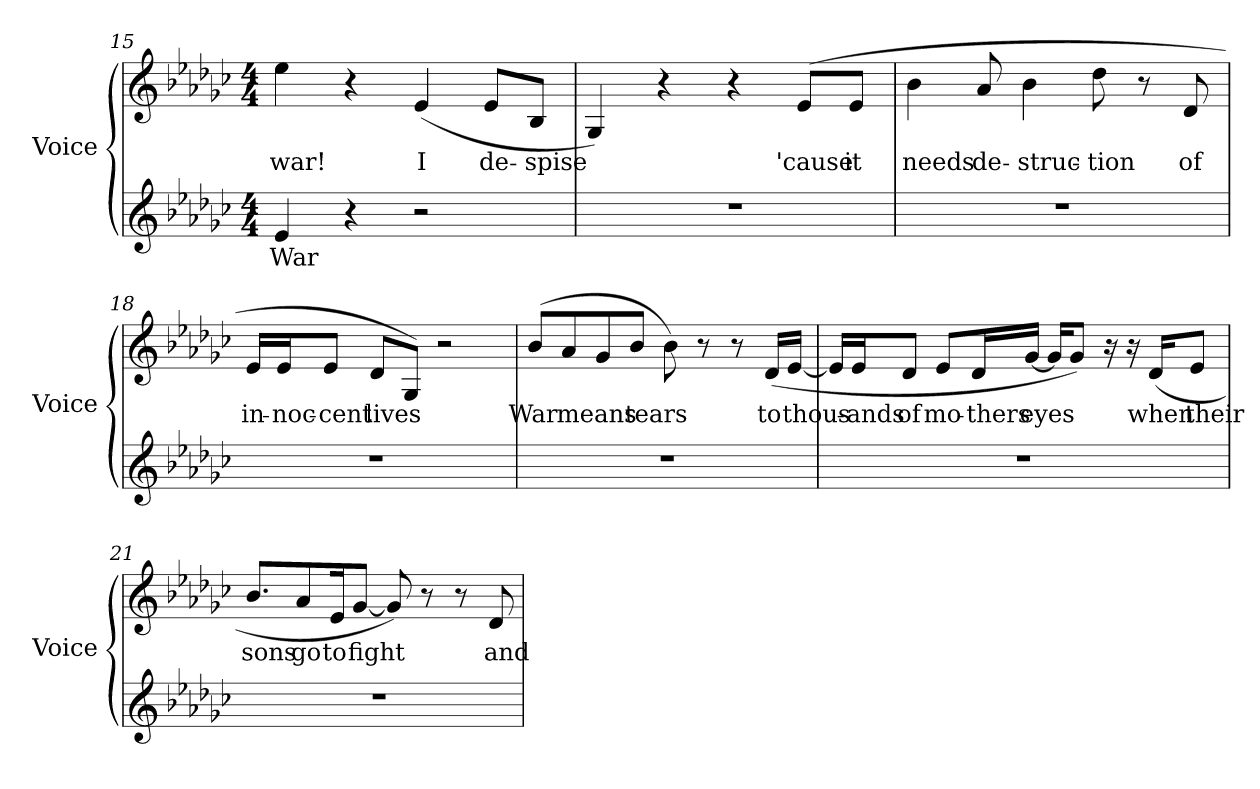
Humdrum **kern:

**kern	**text	**kern	**text
*part2	*part2	*part1	*part1
*staff2	*staff2	*staff1	*staff1
*I"Voice	*	*I"Voice	*
*I'Voice	*	*I'Voice	*
*clefG2	*	*clefG2	*
*k[b-e-a-d-g-c-]	*	*k[b-e-a-d-g-c-]	*
*e-:	*	*e-:	*
*M4/4	*	*M4/4	*
=15	=15	=15	=15
!	!LO:LY:b:color=#000000	!	!
!	!	!	!LO:LY:b:color=#000000
4e-i/	War	4ee-i\	war!
4r	.	4r	.
!	!	!	!LO:LY:b:color=#000000
2r	.	(4e-i/	I
!	!	!	!LO:LY:b:color=#000000
.	.	8e-i/L	de-
!	!	!	!LO:LY:b:color=#000000
.	.	8B-i/J	-spise
=16	=16	=16	=16
1r	.	4G-i/)	.
.	.	4r	.
.	.	4r	.
!	!	!	!LO:LY:b:color=#000000
.	.	(8e-i/L	'cause
!	!	!	!LO:LY:b:color=#000000
.	.	8e-i/J	it
!!LO:PB:g=z
=17	=17	=17	=17
!	!	!	!LO:LY:b:color=#000000
1r	.	4b-i\	needs
!	!	!	!LO:LY:b:color=#000000
.	.	8a-i/	de-
!	!	!	!LO:LY:b:color=#000000
.	.	4b-i\	-struc-
!	!	!	!LO:LY:b:color=#000000
.	.	8dd-i\	-tion
.	.	8r	.
!	!	!	!LO:LY:b:color=#000000
.	.	8d-i/	of
=18	=18	=18	=18
!	!	!	!LO:LY:b:color=#000000
1r	.	16e-i/LL	in-
!	!	!	!LO:LY:b:color=#000000
.	.	16e-i/J	-noc-
!	!	!	!LO:LY:b:color=#000000
.	.	8e-i/J	-cent
!	!	!	!LO:LY:b:color=#000000
.	.	8d-i/L	lives
.	.	8G-i/J)	.
.	.	2r	.
=19	=19	=19	=19
!	!	!	!LO:LY:b:color=#000000
1r	.	(8b-i/L	War
!	!	!	!LO:LY:b:color=#000000
.	.	8a-i/	means
.	.	8g-i/	.
!	!	!	!LO:LY:b:color=#000000
.	.	8b-i/J	tears
.	.	8b-i\)	.
.	.	8r	.
.	.	8r	.
!	!	!	!LO:LY:b:color=#000000
.	.	(16d-i/LL	to
!	!	!	!LO:LY:b:color=#000000
.	.	[16e-i/JJ	thous-
!!LO:LB:g=z
=20	=20	=20	=20
1r	.	16e-i/LL]	.
!	!	!	!LO:LY:b:color=#000000
.	.	16e-i/J	-ands
!	!	!	!LO:LY:b:color=#000000
.	.	8d-i/J	of
!	!	!	!LO:LY:b:color=#000000
.	.	8e-i/L	mo-
!	!	!	!LO:LY:b:color=#000000
.	.	16d-i/L	-thers
!	!	!	!LO:LY:b:color=#000000
.	.	[16g-i/JJ	eyes
.	.	16g-i/KL]	.
.	.	8g-i/J)	.
.	.	16r	.
.	.	16r	.
!	!	!	!LO:LY:b:color=#000000
.	.	(16d-i/KL	when
!	!	!	!LO:LY:b:color=#000000
.	.	8e-i/J	their
=21	=21	=21	=21
!	!	!	!LO:LY:b:color=#000000
1r	.	8.b-i/L	sons
!	!	!	!LO:LY:b:color=#000000
.	.	8a-i/	go
!	!	!	!LO:LY:b:color=#000000
.	.	16e-i/k	to
!	!	!	!LO:LY:b:color=#000000
.	.	[8g-i/J	fight
.	.	8g-i/])	.
.	.	8r	.
.	.	8r	.
!	!	!	!LO:LY:b:color=#000000
.	.	8d-i/	and
=	=	=	=
*-	*-	*-	*-
